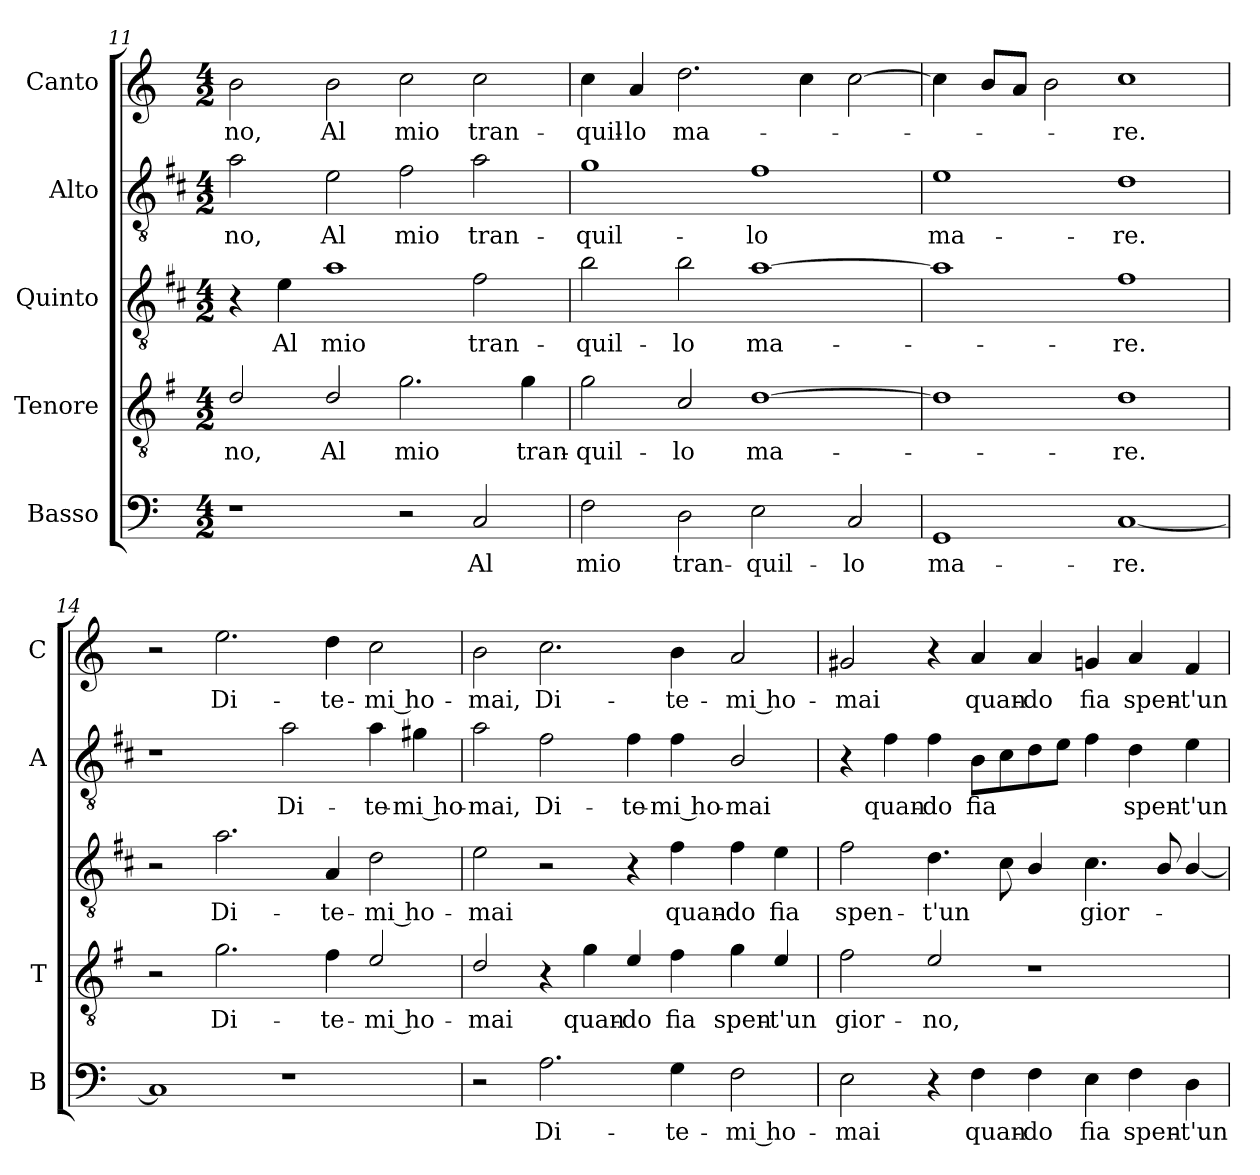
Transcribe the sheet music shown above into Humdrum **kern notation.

**kern	**text	**kern	**text	**kern	**text	**kern	**text	**kern	**text
*part5	*part5	*part4	*part4	*part3	*part3	*part2	*part2	*part1	*part1
*staff5	*staff5	*staff4	*staff4	*staff3	*staff3	*staff2	*staff2	*staff1	*staff1
*I"Basso	*	*I"Tenore	*	*I"Quinto	*	*I"Alto	*	*I"Canto	*
*I'B	*	*I'T	*	*	*	*I'A	*	*I'C	*
*clefF4	*	*clefGv2	*	*clefGv2	*	*clefGv2	*	*clefG2	*
*	*	*ITrd4c7	*	*ITrd1c2	*	*ITrd1c2	*	*	*
*k[]	*	*k[]	*	*k[]	*	*k[]	*	*k[]	*
*C:	*	*C:	*	*C:	*	*C:	*	*C:	*
*M4/2	*	*M4/2	*	*M4/2	*	*M4/2	*	*M4/2	*
=11	=11	=11	=11	=11	=11	=11	=11	=11	=11
!	!	!	!LO:LY:b	!	!	!	!LO:LY:b	!	!LO:LY:b
1r	.	2G/	-no,	4r	.	2g\	-no,	2b\	-no,
!	!	!	!	!	!LO:LY:b	!	!	!	!
.	.	.	.	4d\	Al	.	.	.	.
!	!	!	!LO:LY:b	!	!LO:LY:b	!	!LO:LY:b	!	!LO:LY:b
.	.	2G/	Al	1g	mio	2d\	Al	2b\	Al
!	!	!	!LO:LY:b	!	!	!	!LO:LY:b	!	!LO:LY:b
2r	.	2.c\	mio	.	.	2e\	mio	2cc\	mio
!	!LO:LY:b	!	!	!	!LO:LY:b	!	!LO:LY:b	!	!LO:LY:b
2C/	Al	.	.	2e\	tran-	2g\	tran-	2cc\	tran-
!	!	!	!LO:LY:b	!	!	!	!	!	!
.	.	4c\	tran-	.	.	.	.	.	.
=12	=12	=12	=12	=12	=12	=12	=12	=12	=12
!	!LO:LY:b	!	!LO:LY:b	!	!LO:LY:b	!	!LO:LY:b	!	!LO:LY:b
2F\	mio	2c\	-quil-	2a\	-quil-	1f	-quil-	4cc\	-quil-
!	!	!	!	!	!	!	!	!	!LO:LY:b
.	.	.	.	.	.	.	.	4a/	-lo
!	!LO:LY:b	!	!LO:LY:b	!	!LO:LY:b	!	!	!	!LO:LY:b
2D\	tran-	2F/	-lo	2a\	-lo	.	.	2.dd\	ma-
!	!LO:LY:b	!	!LO:LY:b	!	!LO:LY:b	!	!LO:LY:b	!	!
2E\	-quil-	[1G	ma-	[1g	ma-	1e	-lo	.	.
.	.	.	.	.	.	.	.	4cc\	.
!	!LO:LY:b	!	!	!	!	!	!	!	!
2C/	-lo	.	.	.	.	.	.	[2cc\	.
=13	=13	=13	=13	=13	=13	=13	=13	=13	=13
!	!LO:LY:b	!	!	!	!	!	!LO:LY:b	!	!
1GG	ma-	1G]	.	1g]	.	1d	ma-	4cc\]	.
.	.	.	.	.	.	.	.	8b/L	.
.	.	.	.	.	.	.	.	8a/J	.
.	.	.	.	.	.	.	.	2b\	.
!	!LO:LY:b	!	!LO:LY:b	!	!LO:LY:b	!	!LO:LY:b	!	!LO:LY:b
[1C	-re.	1G	-re.	1e	-re.	1c	-re.	1cc	-re.
!!LO:LB:g=z
=14	=14	=14	=14	=14	=14	=14	=14	=14	=14
1C]	.	2r	.	2r	.	1r	.	2r	.
!	!	!	!LO:LY:b	!	!LO:LY:b	!	!	!	!LO:LY:b
.	.	2.c\	Di-	2.g\	Di-	.	.	2.ee\	Di-
!	!	!	!	!	!	!	!LO:LY:b	!	!
1r	.	.	.	.	.	2g\	Di-	.	.
!	!	!	!LO:LY:b	!	!LO:LY:b	!	!	!	!LO:LY:b
.	.	4B\	-te-	4G/	-te-	.	.	4dd\	-te-
!	!	!	!LO:LY:b	!	!LO:LY:b	!	!LO:LY:b	!	!LO:LY:b
.	.	2A/	-mi ho-	2c\	-mi ho-	4g\	-te-	2cc\	-mi ho-
!	!	!	!	!	!	!	!LO:LY:b	!	!
.	.	.	.	.	.	4f#X\	-mi ho-	.	.
=15	=15	=15	=15	=15	=15	=15	=15	=15	=15
!	!	!	!LO:LY:b	!	!LO:LY:b	!	!LO:LY:b	!	!LO:LY:b
2r	.	2G/	-mai	2d\	-mai	2g\	-mai,	2b\	-mai,
!	!LO:LY:b	!	!	!	!	!	!LO:LY:b	!	!LO:LY:b
2.A\	Di-	4r	.	2r	.	2e\	Di-	2.cc\	Di-
!	!	!	!LO:LY:b	!	!	!	!	!	!
.	.	4c\	quan-	.	.	.	.	.	.
!	!	!	!LO:LY:b	!	!	!	!LO:LY:b	!	!
.	.	4A/	-do	4r	.	4e\	-te-	.	.
!	!LO:LY:b	!	!LO:LY:b	!	!LO:LY:b	!	!LO:LY:b	!	!LO:LY:b
4G\	-te-	4B\	fia	4e\	quan-	4e\	-mi ho-	4b\	-te-
!	!LO:LY:b	!	!LO:LY:b	!	!LO:LY:b	!	!LO:LY:b	!	!LO:LY:b
2F\	-mi ho-	4c\	spen-	4e\	-do	2A/	-mai	2a/	-mi ho-
!	!	!	!LO:LY:b	!	!LO:LY:b	!	!	!	!
.	.	4A/	-t'un	4d\	fia	.	.	.	.
=16	=16	=16	=16	=16	=16	=16	=16	=16	=16
!	!LO:LY:b	!	!LO:LY:b	!	!LO:LY:b	!	!	!	!LO:LY:b
2E\	-mai	2B\	gior-	2e\	spen-	4r	.	2g#X/	-mai
!	!	!	!	!	!	!	!LO:LY:b	!	!
.	.	.	.	.	.	4e\	quan-	.	.
!	!	!	!LO:LY:b	!	!LO:LY:b	!	!LO:LY:b	!	!
4r	.	2A/	-no,	4.c\	-t'un	4e\	-do	4r	.
!	!LO:LY:b	!	!	!	!	!	!LO:LY:b	!	!LO:LY:b
4F\	quan-	.	.	.	.	8A\L	fia	4a/	quan-
.	.	.	.	8B\	.	8B\	.	.	.
!	!LO:LY:b	!	!	!	!	!	!	!	!LO:LY:b
4F\	-do	1r	.	4A/	.	8c\	.	4a/	-do
.	.	.	.	.	.	8d\J	.	.	.
!	!LO:LY:b	!	!	!	!LO:LY:b	!	!	!	!LO:LY:b
4E\	fia	.	.	4.B\	gior-	4e\	.	4gn/	fia
!	!LO:LY:b	!	!	!	!	!	!LO:LY:b	!	!LO:LY:b
4F\	spen-	.	.	.	.	4c\	spen-	4a/	spen-
.	.	.	.	8A/	.	.	.	.	.
!	!LO:LY:b	!	!	!	!	!	!LO:LY:b	!	!LO:LY:b
4D\	-t'un	.	.	[4A/	.	4d\	-t'un	4f/	-t'un
=	=	=	=	=	=	=	=	=	=
*-	*-	*-	*-	*-	*-	*-	*-	*-	*-
